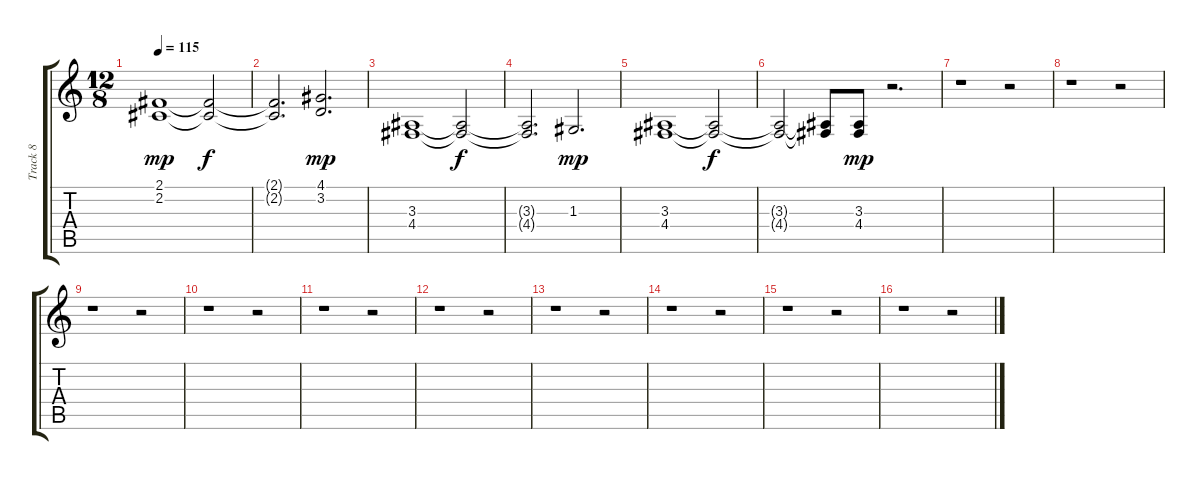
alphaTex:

\track ("Track 8" "Track 8") {instrument tremolostrings}
\staff {score tabs}
\tuning (E4 B3 G3 D3 A2 E2) {hide}
\ts (12 8)
\tempo 115
\clef g2
\ks c
(2.1 2.2).1{dy mp} (2.1{t} 2.2{t}).2{dy f} |
(2.1{t} 2.2{t}).2{d} (4.1 3.2).2{d dy mp} |
(3.3 4.4).1 (3.3{t} 4.4{t}).2{dy f} |
(3.3{t} 4.4{t}).2{d} 1.3.2{d dy mp} |
(3.3 4.4).1 (3.3{t} 4.4{t}).2{dy f} |
(3.3{t} 4.4{t}).2 (3.3{t} 4.4{t}).8 (3.3 4.4).8{dy mp} r.2{d} |
r.1 r.2 |
r.1 r.2 |
r.1 r.2 |
r.1 r.2 |
r.1 r.2 |
r.1 r.2 |
r.1 r.2 |
r.1 r.2 |
r.1 r.2 |
r.1 r.2
